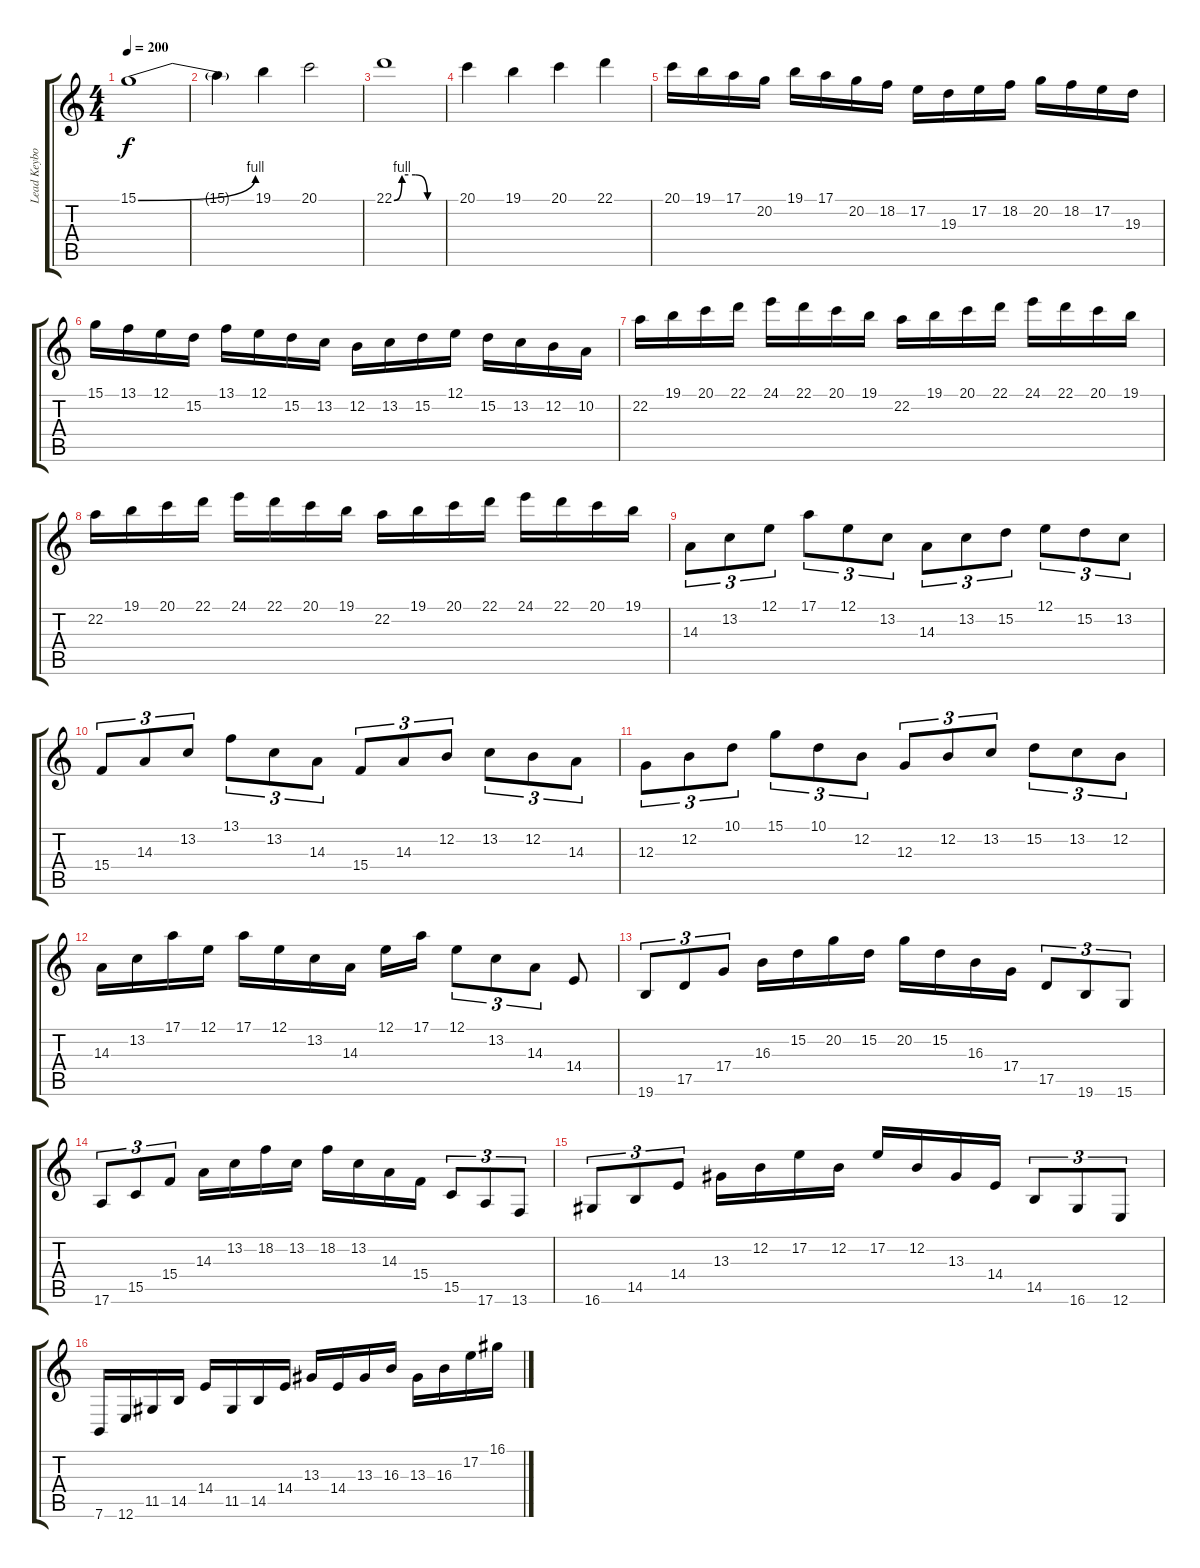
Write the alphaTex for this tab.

\track ("Lead Keyboards" "Lead Keybo") {instrument lead1square}
\staff {score tabs}
\tuning (E4 B3 G3 D3 A2 E2) {hide}
\ts (4 4)
\tempo 200
\clef g2
\ks c
15.1{be (bend 0 0 60 4)}.1{dy f} |
15.1{t}.4 19.1.4 20.1.2 |
22.1{be (custom 0 0 10 4 27 4 42 0 60 0)}.1 |
20.1.4 19.1.4 20.1.4 22.1.4 |
20.1.16 19.1.16 17.1.16 20.2.16 19.1.16 17.1.16 20.2.16 18.2.16 17.2.16 19.3.16 17.2.16 18.2.16 20.2.16 18.2.16 17.2.16 19.3.16 |
15.1.16 13.1.16 12.1.16 15.2.16 13.1.16 12.1.16 15.2.16 13.2.16 12.2.16 13.2.16 15.2.16 12.1.16 15.2.16 13.2.16 12.2.16 10.2.16 |
22.2.16 19.1.16 20.1.16 22.1.16 24.1.16 22.1.16 20.1.16 19.1.16 22.2.16 19.1.16 20.1.16 22.1.16 24.1.16 22.1.16 20.1.16 19.1.16 |
22.2.16 19.1.16 20.1.16 22.1.16 24.1.16 22.1.16 20.1.16 19.1.16 22.2.16 19.1.16 20.1.16 22.1.16 24.1.16 22.1.16 20.1.16 19.1.16 |
14.3.8{tu (3 2) volume 15} 13.2.8{tu (3 2)} 12.1.8{tu (3 2)} 17.1.8{tu (3 2)} 12.1.8{tu (3 2)} 13.2.8{tu (3 2)} 14.3.8{tu (3 2)} 13.2.8{tu (3 2)} 15.2.8{tu (3 2)} 12.1.8{tu (3 2)} 15.2.8{tu (3 2)} 13.2.8{tu (3 2)} |
15.4.8{tu (3 2)} 14.3.8{tu (3 2)} 13.2.8{tu (3 2)} 13.1.8{tu (3 2)} 13.2.8{tu (3 2)} 14.3.8{tu (3 2)} 15.4.8{tu (3 2)} 14.3.8{tu (3 2)} 12.2.8{tu (3 2)} 13.2.8{tu (3 2)} 12.2.8{tu (3 2)} 14.3.8{tu (3 2)} |
12.3.8{tu (3 2)} 12.2.8{tu (3 2)} 10.1.8{tu (3 2)} 15.1.8{tu (3 2)} 10.1.8{tu (3 2)} 12.2.8{tu (3 2)} 12.3.8{tu (3 2)} 12.2.8{tu (3 2)} 13.2.8{tu (3 2)} 15.2.8{tu (3 2)} 13.2.8{tu (3 2)} 12.2.8{tu (3 2)} |
14.3.16 13.2.16 17.1.16 12.1.16 17.1.16 12.1.16 13.2.16 14.3.16 12.1.16 17.1.16 12.1.8{tu (3 2)} 13.2.8{tu (3 2)} 14.3.8{tu (3 2)} 14.4.8 |
19.6.8{tu (3 2)} 17.5.8{tu (3 2)} 17.4.8{tu (3 2)} 16.3.16 15.2.16 20.2.16 15.2.16 20.2.16 15.2.16 16.3.16 17.4.16 17.5.8{tu (3 2)} 19.6.8{tu (3 2)} 15.6.8{tu (3 2)} |
17.6.8{tu (3 2)} 15.5.8{tu (3 2)} 15.4.8{tu (3 2)} 14.3.16 13.2.16 18.2.16 13.2.16 18.2.16 13.2.16 14.3.16 15.4.16 15.5.8{tu (3 2)} 17.6.8{tu (3 2)} 13.6.8{tu (3 2)} |
16.6.8{tu (3 2)} 14.5.8{tu (3 2)} 14.4.8{tu (3 2)} 13.3.16 12.2.16 17.2.16 12.2.16 17.2.16 12.2.16 13.3.16 14.4.16 14.5.8{tu (3 2)} 16.6.8{tu (3 2)} 12.6.8{tu (3 2)} |
7.6.16 12.6.16 11.5.16 14.5.16 14.4.16 11.5.16 14.5.16 14.4.16 13.3.16 14.4.16 13.3.16 16.3.16 13.3.16 16.3.16 17.2.16 16.1.16
